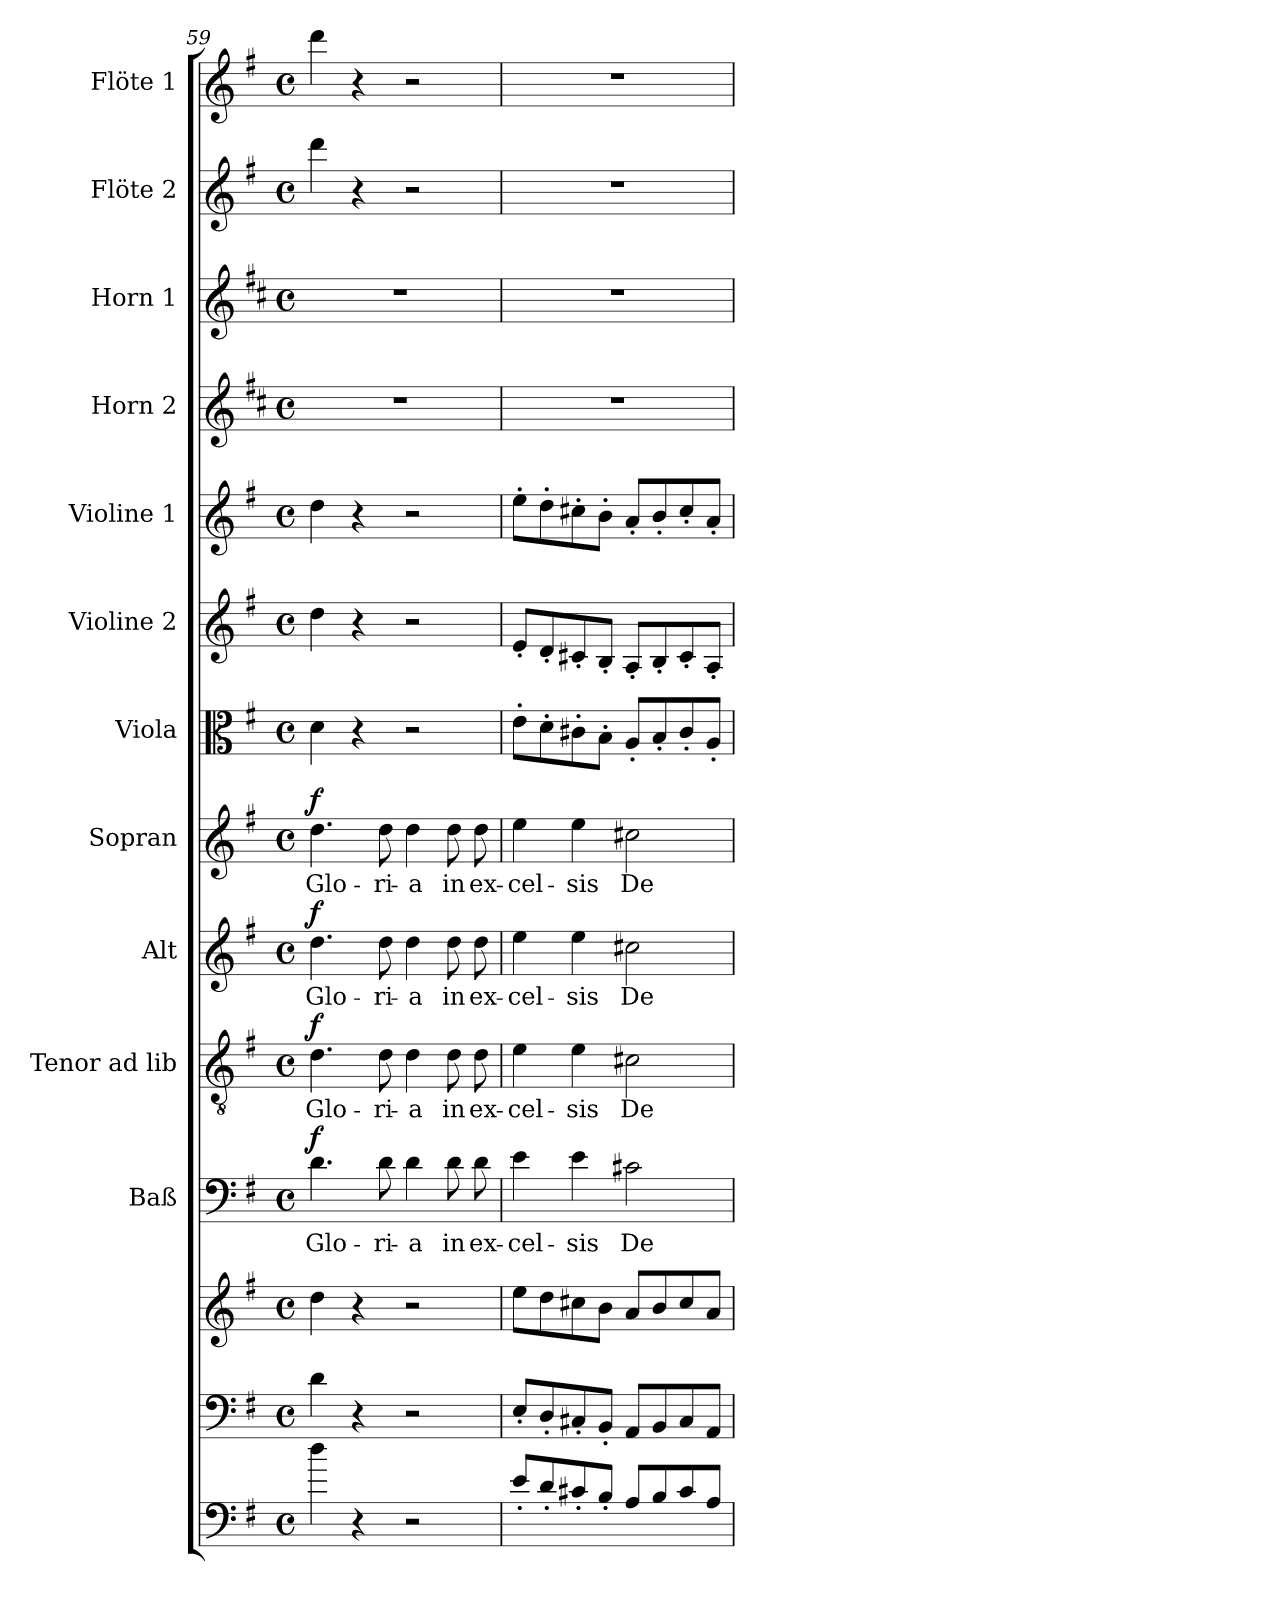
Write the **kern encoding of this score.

**kern	**kern	**kern	**kern	**text	**dynam	**kern	**text	**dynam	**kern	**text	**dynam	**kern	**text	**dynam	**kern	**kern	**kern	**kern	**kern	**kern	**kern
*part13	*part12	*part12	*part11	*part11	*part11	*part10	*part10	*part10	*part9	*part9	*part9	*part8	*part8	*part8	*part7	*part6	*part5	*part4	*part3	*part2	*part1
*staff14	*staff13	*staff12	*staff11	*staff11	*staff11	*staff10	*staff10	*staff10	*staff9	*staff9	*staff9	*staff8	*staff8	*staff8	*staff7	*staff6	*staff5	*staff4	*staff3	*staff2	*staff1
*	*	*	*I"Baß	*	*	*I"Tenor ad lib	*	*	*I"Alt	*	*	*I"Sopran	*	*	*I"Viola	*I"Violine 2	*I"Violine 1	*I"Horn 2	*I"Horn 1	*I"Flöte 2	*I"Flöte 1
*	*	*	*I'Baß	*	*	*I'Ten	*	*	*I'Alt	*	*	*I'Sop	*	*	*I'Vla.	*I'Vln. 2	*I'Vln. 1	*I'Hrn. 2	*I'Hrn. 1	*I'Fl. 2	*I'Fl. 1
*clefF4	*clefF4	*clefG2	*clefF4	*	*	*clefGv2	*	*	*clefG2	*	*	*clefG2	*	*	*clefC3	*clefG2	*clefG2	*clefG2	*clefG2	*clefG2	*clefG2
*ITrd7c12	*	*	*	*	*	*	*	*	*	*	*	*	*	*	*	*	*	*ITrd4c7	*ITrd4c7	*	*
*k[f#]	*k[f#]	*k[f#]	*k[f#]	*	*	*k[f#]	*	*	*k[f#]	*	*	*k[f#]	*	*	*k[f#]	*k[f#]	*k[f#]	*k[f#]	*k[f#]	*k[f#]	*k[f#]
*G:	*G:	*G:	*G:	*	*	*G:	*	*	*G:	*	*	*G:	*	*	*G:	*G:	*G:	*G:	*G:	*G:	*G:
*M4/4	*M4/4	*M4/4	*M4/4	*	*	*M4/4	*	*	*M4/4	*	*	*M4/4	*	*	*M4/4	*M4/4	*M4/4	*M4/4	*M4/4	*M4/4	*M4/4
*met(c)	*met(c)	*met(c)	*met(c)	*	*	*met(c)	*	*	*met(c)	*	*	*met(c)	*	*	*met(c)	*met(c)	*met(c)	*met(c)	*met(c)	*met(c)	*met(c)
=59	=59	=59	=59	=59	=59	=59	=59	=59	=59	=59	=59	=59	=59	=59	=59	=59	=59	=59	=59	=59	=59
!	!	!	!	!LO:LY:b	!LO:DY:a	!	!LO:LY:b	!LO:DY:a	!	!LO:LY:b	!LO:DY:a	!	!LO:LY:b	!LO:DY:a	!	!	!	!	!	!	!
4d\	4d\	4dd\	4.d\	Glo-	f	4.d\	Glo-	f	4.dd\	Glo-	f	4.dd\	Glo-	f	4d\	4dd\	4dd\	1r	1r	4ddd\	4ddd\
4r	4r	4r	.	.	.	.	.	.	.	.	.	.	.	.	4r	4r	4r	.	.	4r	4r
!	!	!	!	!LO:LY:b	!	!	!LO:LY:b	!	!	!LO:LY:b	!	!	!LO:LY:b	!	!	!	!	!	!	!	!
.	.	.	8d\	-ri-	.	8d\	-ri-	.	8dd\	-ri-	.	8dd\	-ri-	.	.	.	.	.	.	.	.
!	!	!	!	!LO:LY:b	!	!	!LO:LY:b	!	!	!LO:LY:b	!	!	!LO:LY:b	!	!	!	!	!	!	!	!
2r	2r	2r	4d\	-a	.	4d\	-a	.	4dd\	-a	.	4dd\	-a	.	2r	2r	2r	.	.	2r	2r
!	!	!	!	!LO:LY:b	!	!	!LO:LY:b	!	!	!LO:LY:b	!	!	!LO:LY:b	!	!	!	!	!	!	!	!
.	.	.	8d\	in	.	8d\	in	.	8dd\	in	.	8dd\	in	.	.	.	.	.	.	.	.
!	!	!	!	!LO:LY:b	!	!	!LO:LY:b	!	!	!LO:LY:b	!	!	!LO:LY:b	!	!	!	!	!	!	!	!
.	.	.	8d\	ex-	.	8d\	ex-	.	8dd\	ex-	.	8dd\	ex-	.	.	.	.	.	.	.	.
=60	=60	=60	=60	=60	=60	=60	=60	=60	=60	=60	=60	=60	=60	=60	=60	=60	=60	=60	=60	=60	=60
!	!	!	!	!LO:LY:b	!	!	!LO:LY:b	!	!	!LO:LY:b	!	!	!LO:LY:b	!	!	!	!	!	!	!	!
8E'</L	8E'</L	8ee\L	4e\	-cel-	.	4e\	-cel-	.	4ee\	-cel-	.	4ee\	-cel-	.	8e'>\L	8e'</L	8ee'>\L	1r	1r	1r	1r
8D'</	8D'</	8dd\	.	.	.	.	.	.	.	.	.	.	.	.	8d'>\	8d'</	8dd'>\	.	.	.	.
!	!	!	!	!LO:LY:b	!	!	!LO:LY:b	!	!	!LO:LY:b	!	!	!LO:LY:b	!	!	!	!	!	!	!	!
8C#X'</	8C#X'</	8cc#X\	4e\	-sis	.	4e\	-sis	.	4ee\	-sis	.	4ee\	-sis	.	8c#X'>\	8c#X'</	8cc#X'>\	.	.	.	.
8BB'</J	8BB'</J	8b\J	.	.	.	.	.	.	.	.	.	.	.	.	8B'>\J	8B'</J	8b'>\J	.	.	.	.
!	!	!	!	!LO:LY:b	!	!	!LO:LY:b	!	!	!LO:LY:b	!	!	!LO:LY:b	!	!	!	!	!	!	!	!
8AA/L	8AA/L	8a/L	2c#X\	De-	.	2c#X\	De-	.	2cc#X\	De-	.	2cc#X\	De-	.	8A'</L	8A'</L	8a'</L	.	.	.	.
8BB/	8BB/	8b/	.	.	.	.	.	.	.	.	.	.	.	.	8B'</	8B'</	8b'</	.	.	.	.
8C#/	8C#/	8cc#/	.	.	.	.	.	.	.	.	.	.	.	.	8c#'</	8c#'</	8cc#'</	.	.	.	.
8AA/J	8AA/J	8a/J	.	.	.	.	.	.	.	.	.	.	.	.	8A'</J	8A'</J	8a'</J	.	.	.	.
=	=	=	=	=	=	=	=	=	=	=	=	=	=	=	=	=	=	=	=	=	=
*-	*-	*-	*-	*-	*-	*-	*-	*-	*-	*-	*-	*-	*-	*-	*-	*-	*-	*-	*-	*-	*-
